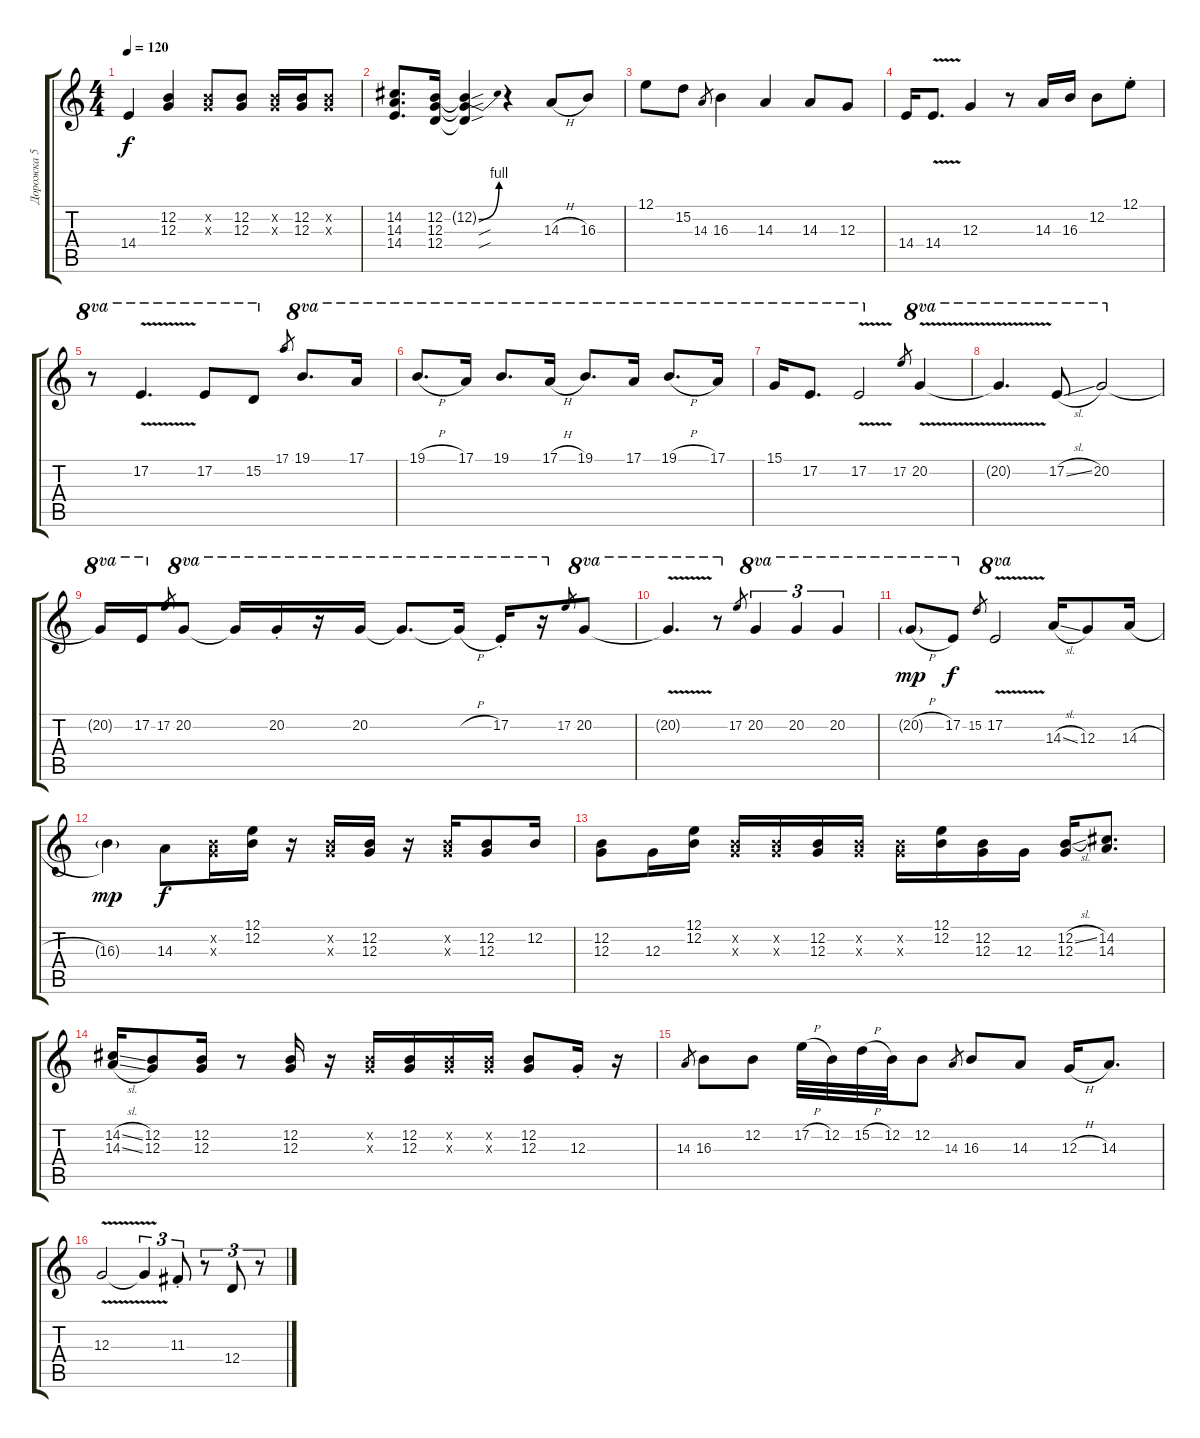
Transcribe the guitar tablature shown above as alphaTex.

\track ("Дорожка 5" "Дорожка 5") {instrument lead6voice}
\staff {score tabs}
\tuning (E4 B3 G3 D3 A2 E2) {hide}
\ts (4 4)
\tempo 120
\clef g2
\ks c
14.4{t}.4{dy f} (12.2 12.3).4 (12.2{x} 12.3{x}).8 (12.2 12.3).8 (12.2{x} 12.3{x}).16 (12.2 12.3).16 (12.2{x} 12.3{x}).8 |
(14.2 14.3 14.4).8{d} (12.2 12.3 12.4).16 (12.2{be (bend 0 0 60 4) sou t} 12.3{sou t} 12.4{sou t}).4 r.4 14.3{h}.8 16.3.8 |
12.1.8 15.2.8 14.3.8{gr} 16.3.4 14.3.4 14.3.8 12.3.8 |
14.4.16 14.4{v}.8{d} 12.3.4 r.8 14.3.16 16.3.16 12.2.8 12.1{st}.8 |
r.8{ot 8va} 17.2{v}.4{d ot 8va} 17.2.8{ot 8va} 15.2.8{ot 8va} 17.1.8{gr} 19.1.8{d ot 8va} 17.1.16{ot 8va} |
19.1{h}.8{d ot 8va} 17.1.16{ot 8va} 19.1.8{d ot 8va} 17.1{h}.16{ot 8va} 19.1.8{d ot 8va} 17.1.16{ot 8va} 19.1{h}.8{d ot 8va} 17.1.16{ot 8va} |
15.1.16{ot 8va} 17.2.8{d ot 8va} 17.2{v}.2{ot 8va} 17.2.8{gr} 20.2{v}.4{ot 8va} |
20.2{t}.4{d ot 8va} 17.2{sl}.8{ot 8va} 20.2.2{ot 8va} |
20.2{t}.16{ot 8va} 17.2.16{ot 8va} 17.2.8{gr} 20.2.8{ot 8va} 20.2{t}.16{ot 8va} 20.2{st}.16{ot 8va} r.16{ot 8va} 20.2.16{ot 8va} 20.2{t}.8{d ot 8va} 20.2{h t}.16{ot 8va} 17.2{st}.16{ot 8va} r.16{ot 8va} 17.2.8{gr} 20.2.8{ot 8va} |
20.2{v t}.4{d ot 8va} r.8{ot 8va} 17.2.8{gr} 20.2.4{tu (3 2) ot 8va} 20.2.4{tu (3 2) ot 8va} 20.2.4{tu (3 2) ot 8va} |
20.2{h g}.8{ot 8va dy mp} 17.2.8{ot 8va dy f} 15.2.8{gr} 17.2{v}.2{ot 8va} 14.3{sl}.16 12.3.8 14.3{h}.16 |
16.3{g}.4{dy mp} 14.3.8{dy f} (12.2{x} 12.3{x}).16 (12.1 12.2).16 r.16 (12.2{x} 12.3{x}).16 (12.2 12.3).16 r.16 (12.2{x} 12.3{x}).16 (12.2 12.3).8 12.2.16 |
(12.2 12.3).8 12.3.16 (12.1 12.2).16 (12.2{x} 12.3{x}).16 (12.2{x} 12.3{x}).16 (12.2 12.3).16 (12.2{x} 12.3{x}).16 (12.2{x} 12.3{x}).16 (12.1 12.2).16 (12.2 12.3).16 12.3.16 (12.2{sl} 12.3).16 (14.2 14.3).8{d} |
(14.2{sl} 14.3{sl}).16 (12.2 12.3).8 (12.2 12.3).16 r.8 (12.2 12.3).16 r.16 (12.2{x} 12.3{x}).16 (12.2 12.3).16 (12.2{x} 12.3{x}).16 (12.2{x} 12.3{x}).16 (12.2 12.3).8 12.3{st}.16 r.16 |
14.3.8{gr} 16.3.8 12.2.8 17.2{h}.32 12.2.32 15.2{h}.32 12.2.32 12.2.8 14.3.8{gr} 16.3.8 14.3.8 12.3{h}.16 14.3.8{d} |
12.3{v}.2 12.3{t}.4{tu (3 2)} 11.3{st}.8{tu (3 2)} r.8{tu (3 2)} 12.4.8{tu (3 2)} r.8{tu (3 2)}
